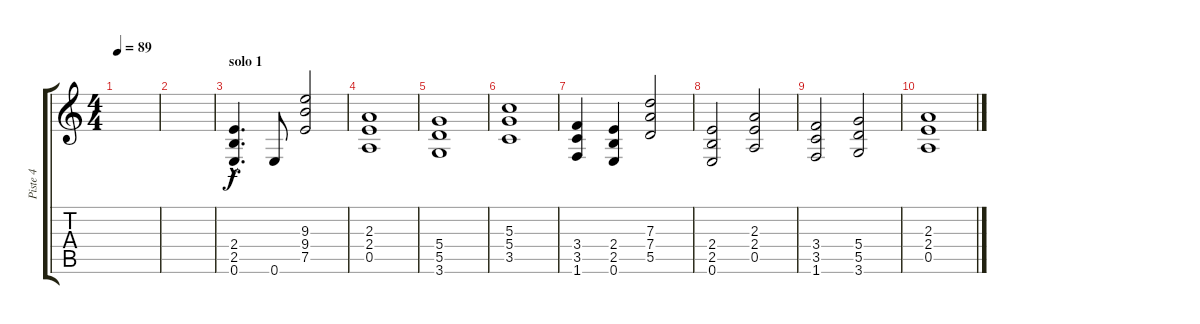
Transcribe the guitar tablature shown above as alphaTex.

\track ("Piste 4" "Piste 4") {instrument distortionguitar}
\staff {score tabs}
\tuning (E4 B3 G3 D3 A2 E2) {hide}
\ts (4 4)
\tempo 89
\clef g2
\ks c
|
|
\section ("" "solo 1")
(2.4{hac} 2.5{hac} 0.6{hac}).4{d} 0.6.8 (9.3 9.4 7.5).2 |
(2.3 2.4 0.5).1 |
(5.4 5.5 3.6).1 |
(5.3 5.4 3.5).1 |
(3.4 3.5 1.6).4 (2.4 2.5 0.6).4 (7.3 7.4 5.5).2 |
(2.4 2.5 0.6).2 (2.3 2.4 0.5).2 |
(3.4 3.5 1.6).2 (5.4 5.5 3.6).2 |
(2.3 2.4 0.5).1
